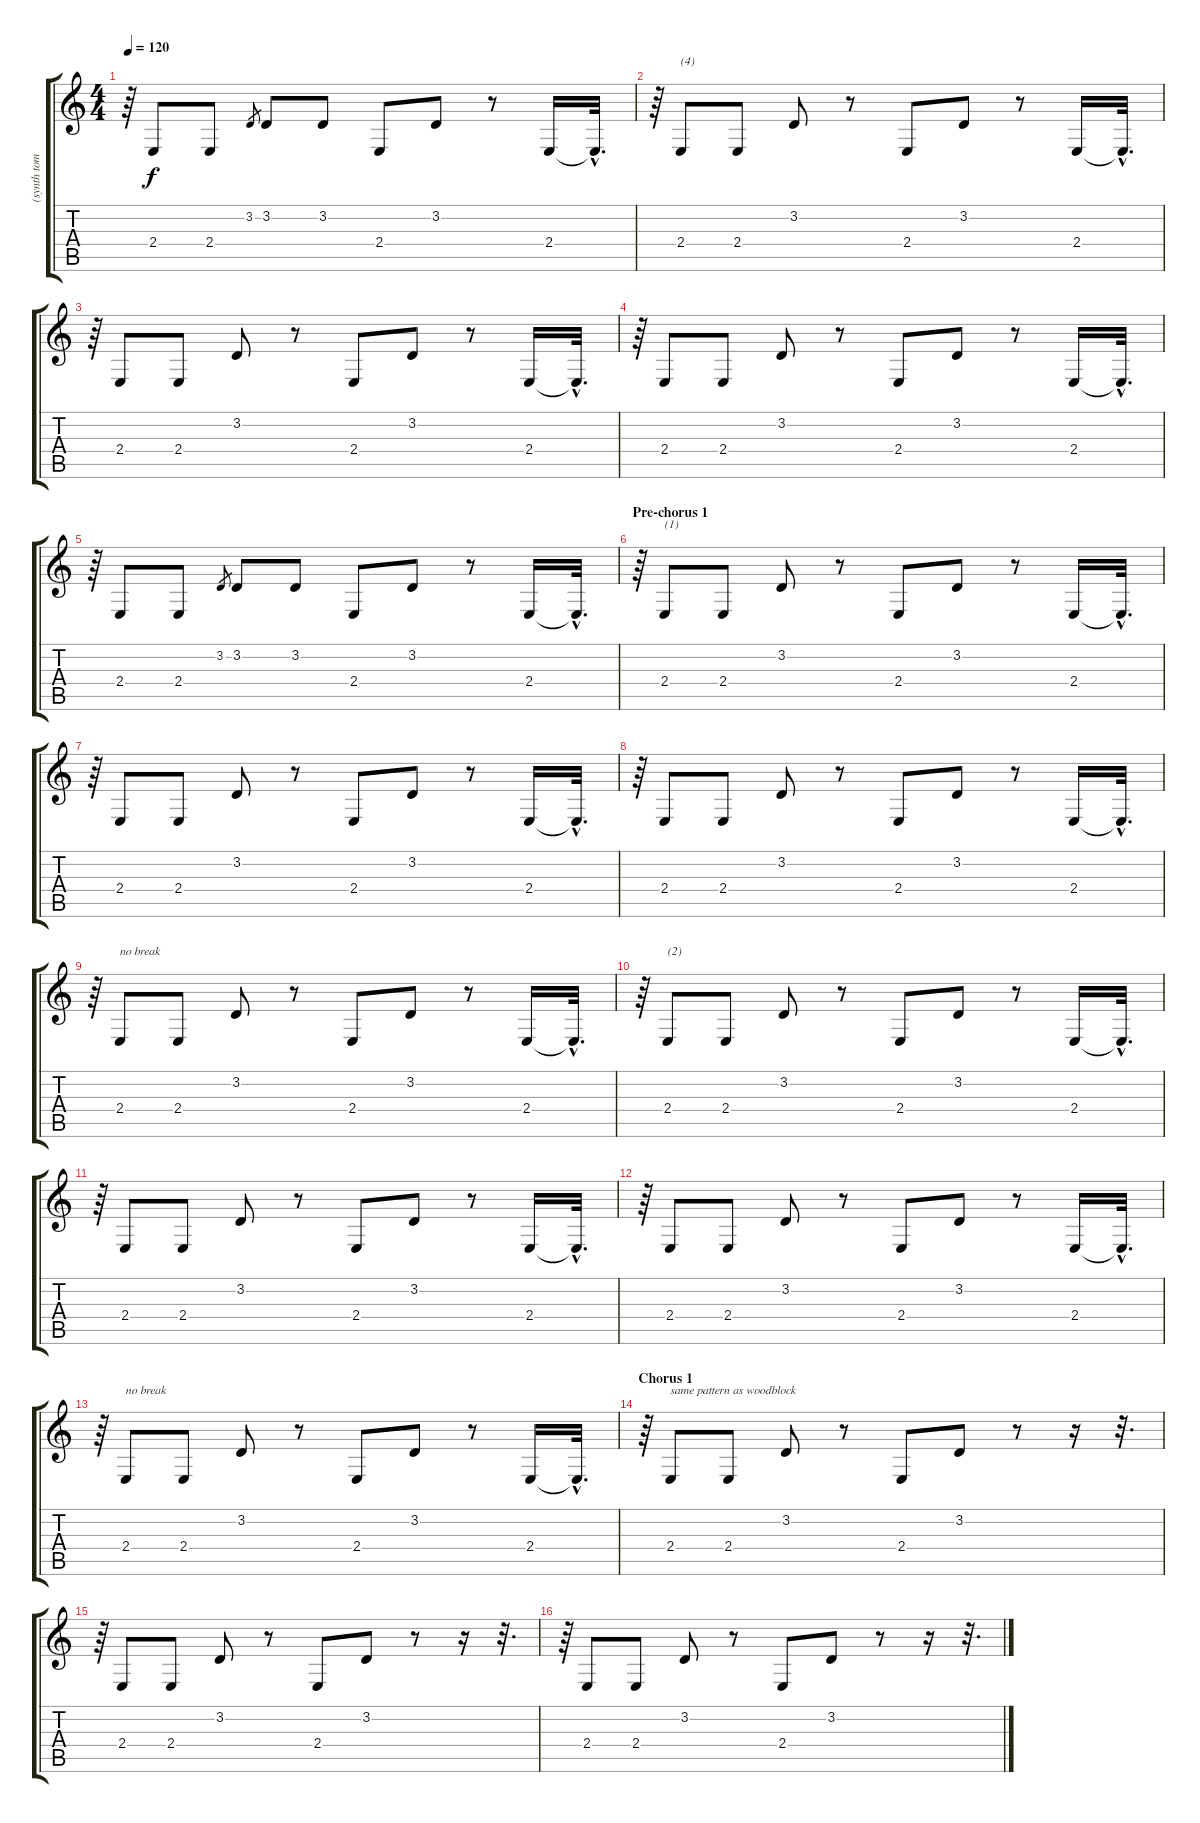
\track ("(synth toms stereo)" "(synth tom") {instrument melodictom}
\staff {score tabs}
\tuning (E4 B3 G3 D3 A2 E2) {hide}
\ts (4 4)
\tempo 120
\clef g2
\ks c
r.64{dy f} 2.4.8 2.4.8 3.2.8{gr} 3.2.8 3.2.8 2.4.8 3.2.8 r.8 2.4.16 2.4{hac t}.32{d} |
r.64 2.4.8{txt "(4)"} 2.4.8 3.2.8 r.8 2.4.8 3.2.8 r.8 2.4.16 2.4{hac t}.32{d} |
r.64 2.4.8 2.4.8 3.2.8 r.8 2.4.8 3.2.8 r.8 2.4.16 2.4{hac t}.32{d} |
r.64 2.4.8 2.4.8 3.2.8 r.8 2.4.8 3.2.8 r.8 2.4.16 2.4{hac t}.32{d} |
r.64 2.4.8 2.4.8 3.2.8{gr} 3.2.8 3.2.8 2.4.8 3.2.8 r.8 2.4.16 2.4{hac t}.32{d} |
\section ("" "Pre-chorus 1")
r.64 2.4.8{txt "(1)"} 2.4.8 3.2.8 r.8 2.4.8 3.2.8 r.8 2.4.16 2.4{hac t}.32{d} |
r.64 2.4.8 2.4.8 3.2.8 r.8 2.4.8 3.2.8 r.8 2.4.16 2.4{hac t}.32{d} |
r.64 2.4.8 2.4.8 3.2.8 r.8 2.4.8 3.2.8 r.8 2.4.16 2.4{hac t}.32{d} |
r.64 2.4.8{txt "no break"} 2.4.8 3.2.8 r.8 2.4.8 3.2.8 r.8 2.4.16 2.4{hac t}.32{d} |
r.64 2.4.8{txt "(2)"} 2.4.8 3.2.8 r.8 2.4.8 3.2.8 r.8 2.4.16 2.4{hac t}.32{d} |
r.64 2.4.8 2.4.8 3.2.8 r.8 2.4.8 3.2.8 r.8 2.4.16 2.4{hac t}.32{d} |
r.64 2.4.8 2.4.8 3.2.8 r.8 2.4.8 3.2.8 r.8 2.4.16 2.4{hac t}.32{d} |
r.64 2.4.8{txt "no break"} 2.4.8 3.2.8 r.8 2.4.8 3.2.8 r.8 2.4.16 2.4{hac t}.32{d} |
\section ("" "Chorus 1")
r.64 2.4.8{txt "same pattern as woodblock"} 2.4.8 3.2.8 r.8 2.4.8 3.2.8 r.8 r.16 r.32{d} |
r.64 2.4.8 2.4.8 3.2.8 r.8 2.4.8 3.2.8 r.8 r.16 r.32{d} |
r.64 2.4.8 2.4.8 3.2.8 r.8 2.4.8 3.2.8 r.8 r.16 r.32{d}
